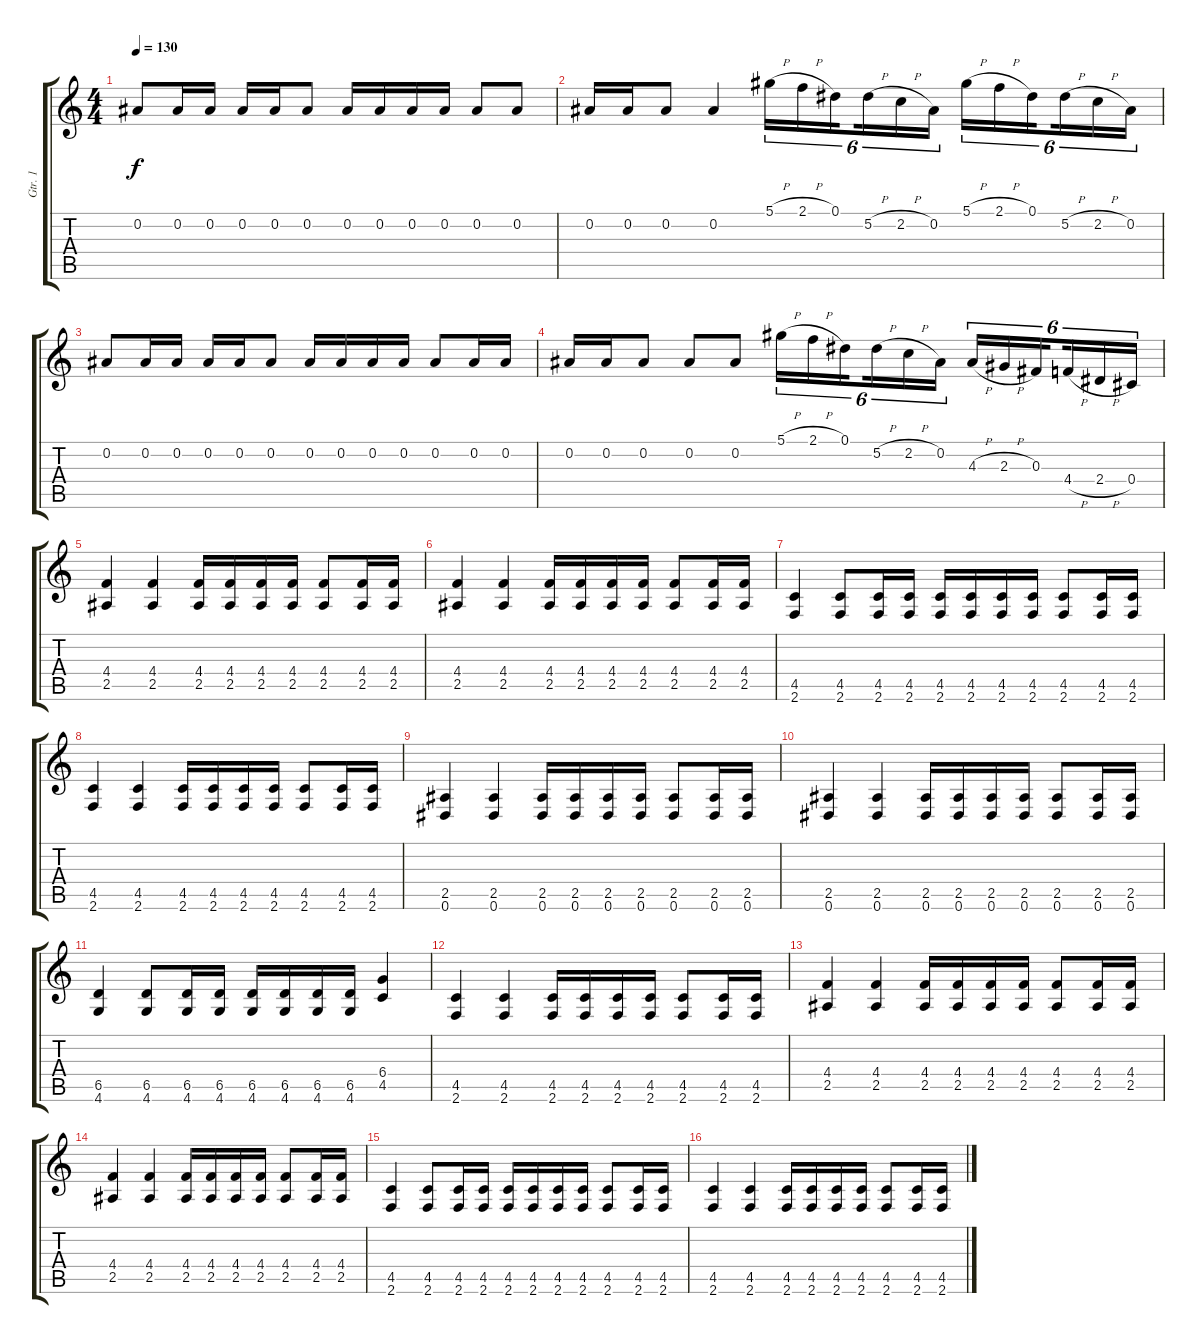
\track ("Gtr. 1" "Gtr. 1") {instrument distortionguitar}
\staff {score tabs}
\tuning (Eb4 Bb3 Gb3 Db3 Ab2 Eb2) {hide}
\ts (4 4)
\tempo 130
\clef g2
\ks c
0.2.8{dy f} 0.2.16 0.2.16 0.2.16 0.2.16 0.2.8 0.2.16 0.2.16 0.2.16 0.2.16 0.2.8 0.2.8 |
0.2.16 0.2.16 0.2.8 0.2.4 5.1{h}.16{tu (6 4)} 2.1{h}.16{tu (6 4)} 0.1.16{tu (6 4) beam splitsecondary} 5.2{h}.16{tu (6 4)} 2.2{h}.16{tu (6 4)} 0.2.16{tu (6 4)} 5.1{h}.16{tu (6 4)} 2.1{h}.16{tu (6 4)} 0.1.16{tu (6 4) beam splitsecondary} 5.2{h}.16{tu (6 4)} 2.2{h}.16{tu (6 4)} 0.2.16{tu (6 4)} |
0.2.8 0.2.16 0.2.16 0.2.16 0.2.16 0.2.8 0.2.16 0.2.16 0.2.16 0.2.16 0.2.8 0.2.16 0.2.16 |
0.2.16 0.2.16 0.2.8 0.2.8 0.2.8 5.1{h}.16{tu (6 4)} 2.1{h}.16{tu (6 4)} 0.1.16{tu (6 4) beam splitsecondary} 5.2{h}.16{tu (6 4)} 2.2{h}.16{tu (6 4)} 0.2.16{tu (6 4)} 4.3{h}.16{tu (6 4)} 2.3{h}.16{tu (6 4)} 0.3.16{tu (6 4) beam splitsecondary} 4.4{h}.16{tu (6 4)} 2.4{h}.16{tu (6 4)} 0.4.16{tu (6 4)} |
(4.4 2.5).4 (4.4 2.5).4 (4.4 2.5).16 (4.4 2.5).16 (4.4 2.5).16 (4.4 2.5).16 (4.4 2.5).8 (4.4 2.5).16 (4.4 2.5).16 |
(4.4 2.5).4 (4.4 2.5).4 (4.4 2.5).16 (4.4 2.5).16 (4.4 2.5).16 (4.4 2.5).16 (4.4 2.5).8 (4.4 2.5).16 (4.4 2.5).16 |
(4.5 2.6).4 (4.5 2.6).8 (4.5 2.6).16 (4.5 2.6).16 (4.5 2.6).16 (4.5 2.6).16 (4.5 2.6).16 (4.5 2.6).16 (4.5 2.6).8 (4.5 2.6).16 (4.5 2.6).16 |
(4.5 2.6).4 (4.5 2.6).4 (4.5 2.6).16 (4.5 2.6).16 (4.5 2.6).16 (4.5 2.6).16 (4.5 2.6).8 (4.5 2.6).16 (4.5 2.6).16 |
(2.5 0.6).4 (2.5 0.6).4 (2.5 0.6).16 (2.5 0.6).16 (2.5 0.6).16 (2.5 0.6).16 (2.5 0.6).8 (2.5 0.6).16 (2.5 0.6).16 |
(2.5 0.6).4 (2.5 0.6).4 (2.5 0.6).16 (2.5 0.6).16 (2.5 0.6).16 (2.5 0.6).16 (2.5 0.6).8 (2.5 0.6).16 (2.5 0.6).16 |
(6.5 4.6).4 (6.5 4.6).8 (6.5 4.6).16 (6.5 4.6).16 (6.5 4.6).16 (6.5 4.6).16 (6.5 4.6).16 (6.5 4.6).16 (6.4 4.5).4 |
(4.5 2.6).4 (4.5 2.6).4 (4.5 2.6).16 (4.5 2.6).16 (4.5 2.6).16 (4.5 2.6).16 (4.5 2.6).8 (4.5 2.6).16 (4.5 2.6).16 |
(4.4 2.5).4 (4.4 2.5).4 (4.4 2.5).16 (4.4 2.5).16 (4.4 2.5).16 (4.4 2.5).16 (4.4 2.5).8 (4.4 2.5).16 (4.4 2.5).16 |
(4.4 2.5).4 (4.4 2.5).4 (4.4 2.5).16 (4.4 2.5).16 (4.4 2.5).16 (4.4 2.5).16 (4.4 2.5).8 (4.4 2.5).16 (4.4 2.5).16 |
(4.5 2.6).4 (4.5 2.6).8 (4.5 2.6).16 (4.5 2.6).16 (4.5 2.6).16 (4.5 2.6).16 (4.5 2.6).16 (4.5 2.6).16 (4.5 2.6).8 (4.5 2.6).16 (4.5 2.6).16 |
(4.5 2.6).4 (4.5 2.6).4 (4.5 2.6).16 (4.5 2.6).16 (4.5 2.6).16 (4.5 2.6).16 (4.5 2.6).8 (4.5 2.6).16 (4.5 2.6).16
